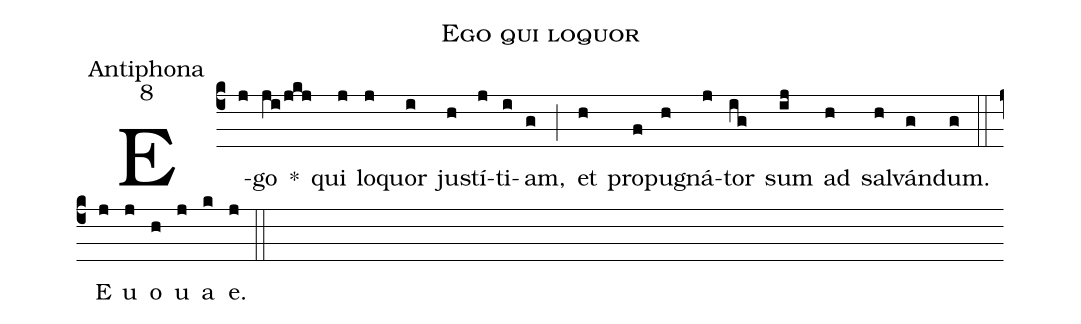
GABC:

name:Ego qui loquor;
office-part:Antiphona;
mode:8;
%%
(c4) E(j)go(ji/jkj) *() qui(j) lo(j)quor(i) ju(h)stí(j)ti(i)am,(g) (;) et(h) pro(f)pu(h)gná(j)tor(ig) sum(ij) ad(h) sal(h)ván(g)dum.(g) (::)E(j) u(j) o(h) u(j) a(k) e.(j) (::)
